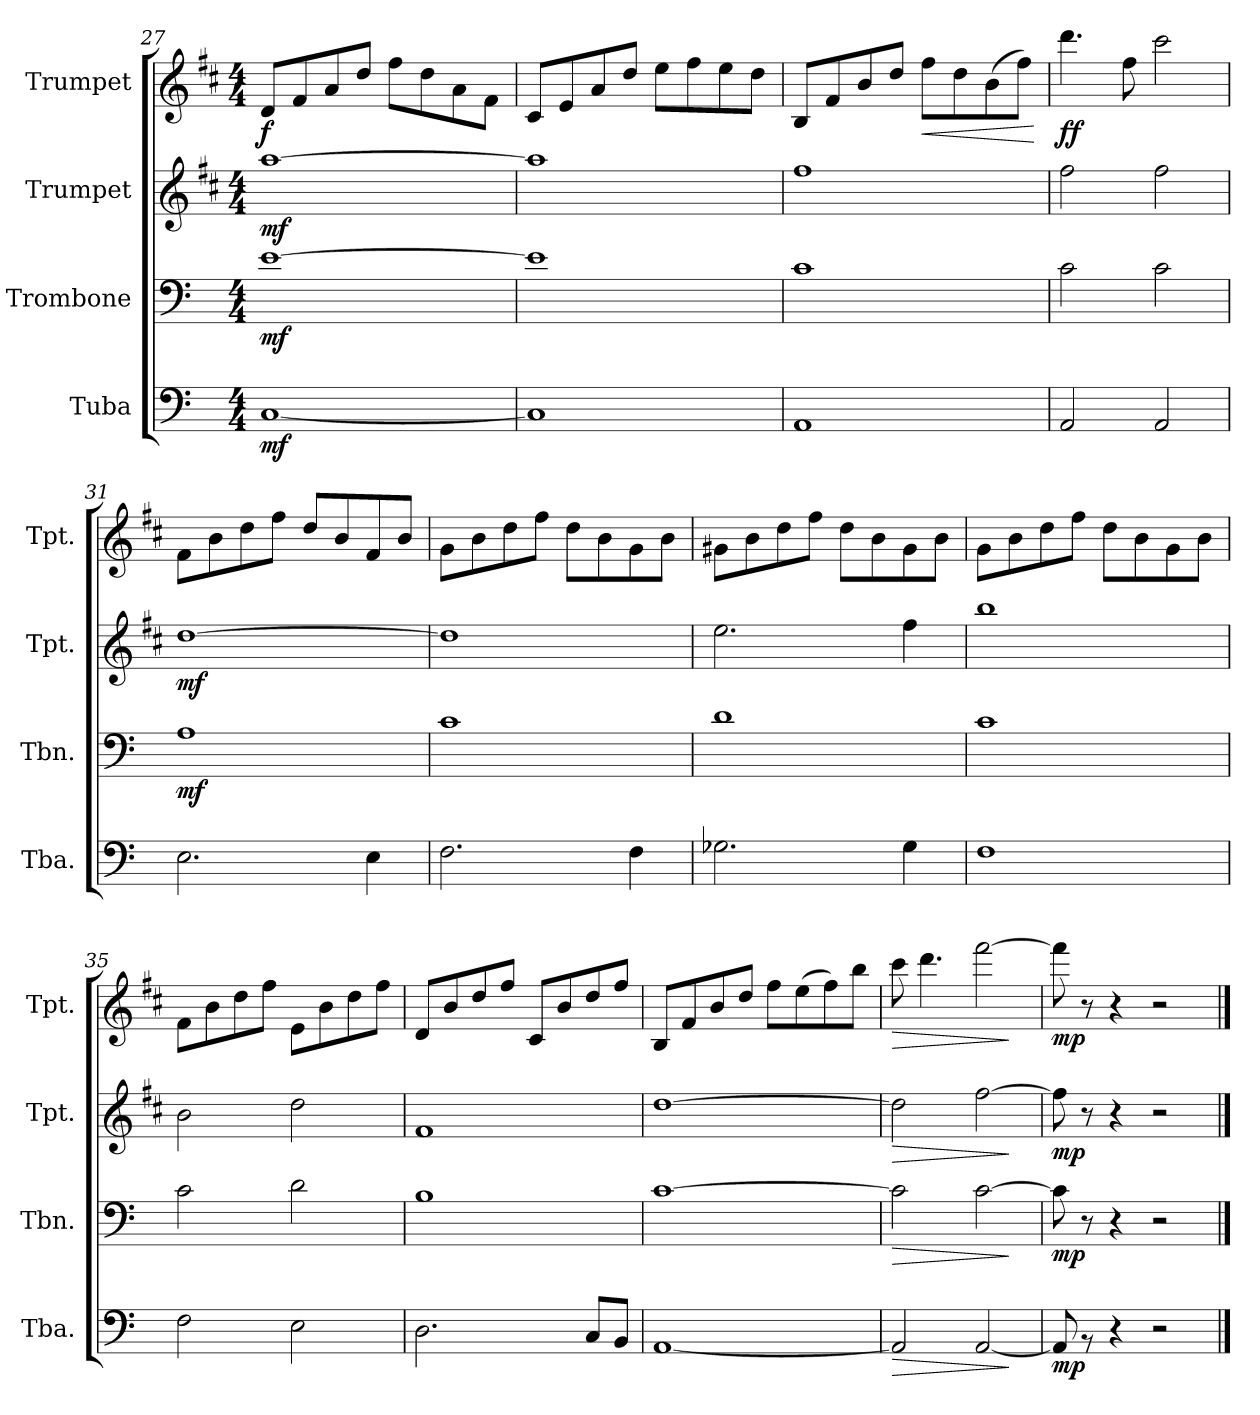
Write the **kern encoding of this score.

**kern	**dynam	**kern	**dynam	**kern	**dynam	**kern	**dynam
*part4	*part4	*part3	*part3	*part2	*part2	*part1	*part1
*staff4	*staff4	*staff3	*staff3	*staff2	*staff2	*staff1	*staff1
*I"Tuba	*	*I"Trombone	*	*I"Trumpet	*	*I"Trumpet	*
*I'Tba.	*	*I'Tbn.	*	*I'Tpt.	*	*I'Tpt.	*
*clefF4	*	*clefF4	*	*clefG2	*	*clefG2	*
*	*	*	*	*ITrd1c2	*	*ITrd1c2	*
*k[]	*	*k[]	*	*k[]	*	*k[]	*
*M4/4	*	*M4/4	*	*M4/4	*	*M4/4	*
=27	=27	=27	=27	=27	=27	=27	=27
!	!LO:DY:b	!	!LO:DY:b	!	!LO:DY:b	!	!LO:DY:b
[1C	mf	[1e	mf	[1gg	mf	8c/L	f
.	.	.	.	.	.	8e/	.
.	.	.	.	.	.	8g/	.
.	.	.	.	.	.	8cc/J	.
.	.	.	.	.	.	8ee\L	.
.	.	.	.	.	.	8cc\	.
.	.	.	.	.	.	8g\	.
.	.	.	.	.	.	8e\J	.
=28	=28	=28	=28	=28	=28	=28	=28
1C]	.	1e]	.	1gg]	.	8B/L	.
.	.	.	.	.	.	8d/	.
.	.	.	.	.	.	8g/	.
.	.	.	.	.	.	8cc/J	.
.	.	.	.	.	.	8dd\L	.
.	.	.	.	.	.	8ee\	.
.	.	.	.	.	.	8dd\	.
.	.	.	.	.	.	8cc\J	.
=29	=29	=29	=29	=29	=29	=29	=29
1AA	.	1c	.	1ee	.	8A/L	.
.	.	.	.	.	.	8e/	.
.	.	.	.	.	.	8a/	.
.	.	.	.	.	.	8cc/J	.
!	!	!	!	!	!	!	!LO:HP:b
.	.	.	.	.	.	8ee\L	<
.	.	.	.	.	.	8cc\	.
.	.	.	.	.	.	(8a\	.
.	.	.	.	.	.	8ee\J)	.
.	.	.	.	.	.	.	[
=30	=30	=30	=30	=30	=30	=30	=30
!	!	!	!	!	!	!	!LO:DY:b
2AA/	.	2c\	.	2ee\	.	4.ccc\	ff
.	.	.	.	.	.	8ee\	.
2AA/	.	2c\	.	2ee\	.	2bb\	.
!!LO:LB:g=z
=31	=31	=31	=31	=31	=31	=31	=31
!	!LO:DY:b	!	!	!	!	!	!
!	!LO:DY:n=1:b	!	!LO:DY:b	!	!LO:DY:b	!	!
2.E\	mf mf	1A	mf	[1cc	mf	8e\L	.
.	.	.	.	.	.	8a\	.
.	.	.	.	.	.	8cc\	.
.	.	.	.	.	.	8ee\J	.
.	.	.	.	.	.	8cc/L	.
.	.	.	.	.	.	8a/	.
4E\	.	.	.	.	.	8e/	.
.	.	.	.	.	.	8a/J	.
=32	=32	=32	=32	=32	=32	=32	=32
2.F\	.	1c	.	1cc]	.	8f\L	.
.	.	.	.	.	.	8a\	.
.	.	.	.	.	.	8cc\	.
.	.	.	.	.	.	8ee\J	.
.	.	.	.	.	.	8cc\L	.
.	.	.	.	.	.	8a\	.
4F\	.	.	.	.	.	8f\	.
.	.	.	.	.	.	8a\J	.
=33	=33	=33	=33	=33	=33	=33	=33
2.G-X\	.	1d	.	2.dd\	.	8f#X\L	.
.	.	.	.	.	.	8a\	.
.	.	.	.	.	.	8cc\	.
.	.	.	.	.	.	8ee\J	.
.	.	.	.	.	.	8cc\L	.
.	.	.	.	.	.	8a\	.
4G-\	.	.	.	4ee\	.	8f#\	.
.	.	.	.	.	.	8a\J	.
=34	=34	=34	=34	=34	=34	=34	=34
1F	.	1c	.	1aa	.	8f\L	.
.	.	.	.	.	.	8a\	.
.	.	.	.	.	.	8cc\	.
.	.	.	.	.	.	8ee\J	.
.	.	.	.	.	.	8cc\L	.
.	.	.	.	.	.	8a\	.
.	.	.	.	.	.	8f\	.
.	.	.	.	.	.	8a\J	.
=35	=35	=35	=35	=35	=35	=35	=35
2F\	.	2c\	.	2a\	.	8e\L	.
.	.	.	.	.	.	8a\	.
.	.	.	.	.	.	8cc\	.
.	.	.	.	.	.	8ee\J	.
2E\	.	2d\	.	2cc\	.	8d\L	.
.	.	.	.	.	.	8a\	.
.	.	.	.	.	.	8cc\	.
.	.	.	.	.	.	8ee\J	.
!!LO:LB:g=z
=36	=36	=36	=36	=36	=36	=36	=36
2.D\	.	1B	.	1e	.	8c/L	.
.	.	.	.	.	.	8a/	.
.	.	.	.	.	.	8cc/	.
.	.	.	.	.	.	8ee/J	.
*	*	*	*	*	*	*MM90	*
.	.	.	.	.	.	8B/L	.
.	.	.	.	.	.	8a/	.
8C/L	.	.	.	.	.	8cc/	.
8BB/J	.	.	.	.	.	8ee/J	.
=37	=37	=37	=37	=37	=37	=37	=37
*	*	*	*	*	*	*MM75	*
[1AA	.	[1c	.	[1cc	.	8A/L	.
.	.	.	.	.	.	8e/	.
.	.	.	.	.	.	8a/	.
.	.	.	.	.	.	8cc/J	.
.	.	.	.	.	.	8ee\L	.
.	.	.	.	.	.	(8dd\	.
.	.	.	.	.	.	8ee\)	.
*	*	*	*	*	*	*MM70	*
.	.	.	.	.	.	8aa\J	.
=38	=38	=38	=38	=38	=38	=38	=38
!	!LO:HP:b	!	!LO:HP:b	!	!LO:HP:b	!	!LO:HP:b
2AA/]	>	2c\]	>	2cc\]	>	8bb\	>
*	*	*	*	*	*	*MM50	*
.	.	.	.	.	.	4.ccc\	.
[2AA/	.	[2c\	.	[2ee\	.	[2eee\	.
.	]	.	]	.	]	.	]
=39	=39	=39	=39	=39	=39	=39	=39
!	!LO:DY:b	!	!LO:DY:b	!	!LO:DY:b	!	!LO:DY:b
8AA/]	mp	8c\]	mp	8ee\]	mp	8eee\]	mp
8rBB	.	8r	.	8r	.	8r	.
4r	.	4r	.	4r	.	4r	.
2r	.	2r	.	2r	.	2r	.
==	==	==	==	==	==	==	==
*-	*-	*-	*-	*-	*-	*-	*-
